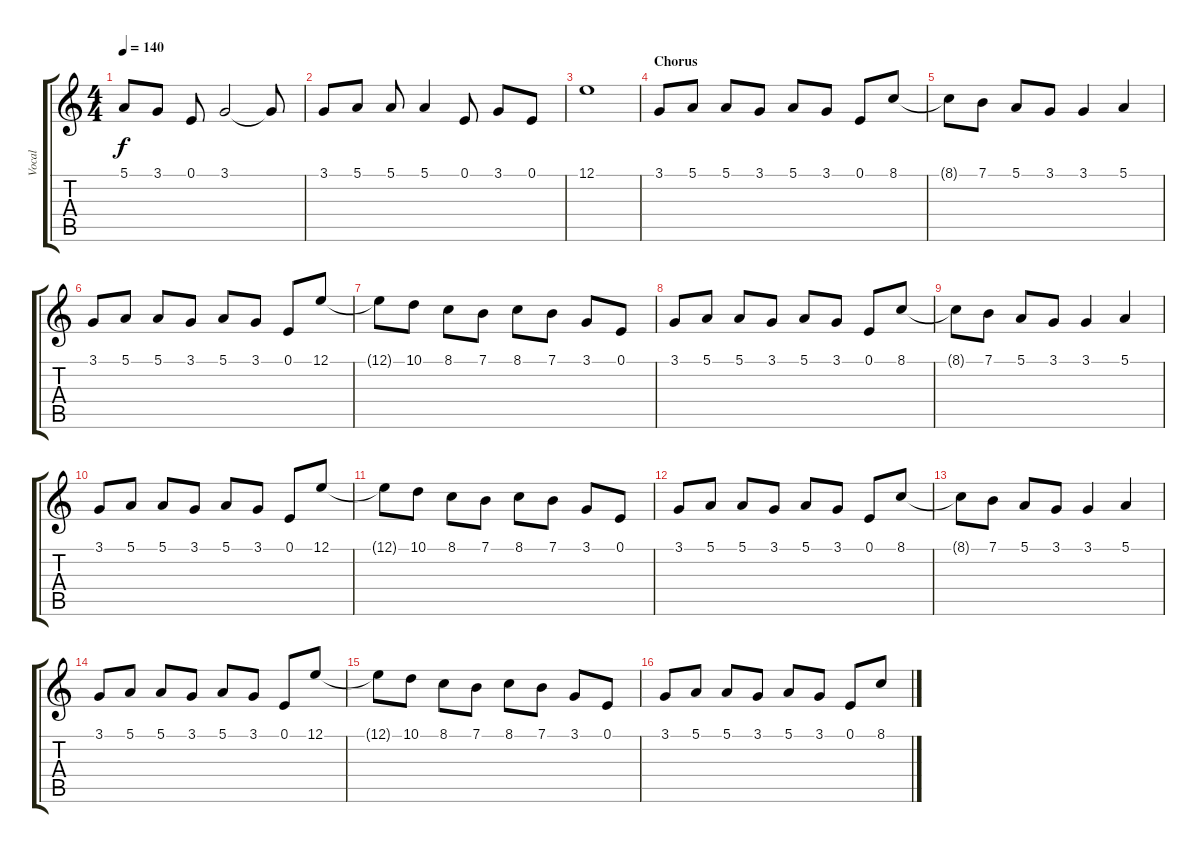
\track ("Vocal" "Vocal") {instrument choiraahs}
\staff {score tabs}
\tuning (E4 B3 G3 D3 A2 E2) {hide}
\ts (4 4)
\tempo 140
\clef g2
\ks c
5.1.8{dy f} 3.1.8 0.1.8 3.1.2 3.1{t}.8 |
3.1.8 5.1.8 5.1.8 5.1.4 0.1.8 3.1.8 0.1.8 |
12.1.1 |
\section ("" "Chorus")
3.1.8 5.1.8 5.1.8 3.1.8 5.1.8 3.1.8 0.1.8 8.1.8 |
8.1{t}.8 7.1.8 5.1.8 3.1.8 3.1.4 5.1.4 |
3.1.8 5.1.8 5.1.8 3.1.8 5.1.8 3.1.8 0.1.8 12.1.8 |
12.1{t}.8 10.1.8 8.1.8 7.1.8 8.1.8 7.1.8 3.1.8 0.1.8 |
3.1.8 5.1.8 5.1.8 3.1.8 5.1.8 3.1.8 0.1.8 8.1.8 |
8.1{t}.8 7.1.8 5.1.8 3.1.8 3.1.4 5.1.4 |
3.1.8 5.1.8 5.1.8 3.1.8 5.1.8 3.1.8 0.1.8 12.1.8 |
12.1{t}.8 10.1.8 8.1.8 7.1.8 8.1.8 7.1.8 3.1.8 0.1.8 |
3.1.8 5.1.8 5.1.8 3.1.8 5.1.8 3.1.8 0.1.8 8.1.8 |
8.1{t}.8 7.1.8 5.1.8 3.1.8 3.1.4 5.1.4 |
3.1.8 5.1.8 5.1.8 3.1.8 5.1.8 3.1.8 0.1.8 12.1.8 |
12.1{t}.8 10.1.8 8.1.8 7.1.8 8.1.8 7.1.8 3.1.8 0.1.8 |
3.1.8 5.1.8 5.1.8 3.1.8 5.1.8 3.1.8 0.1.8 8.1.8
